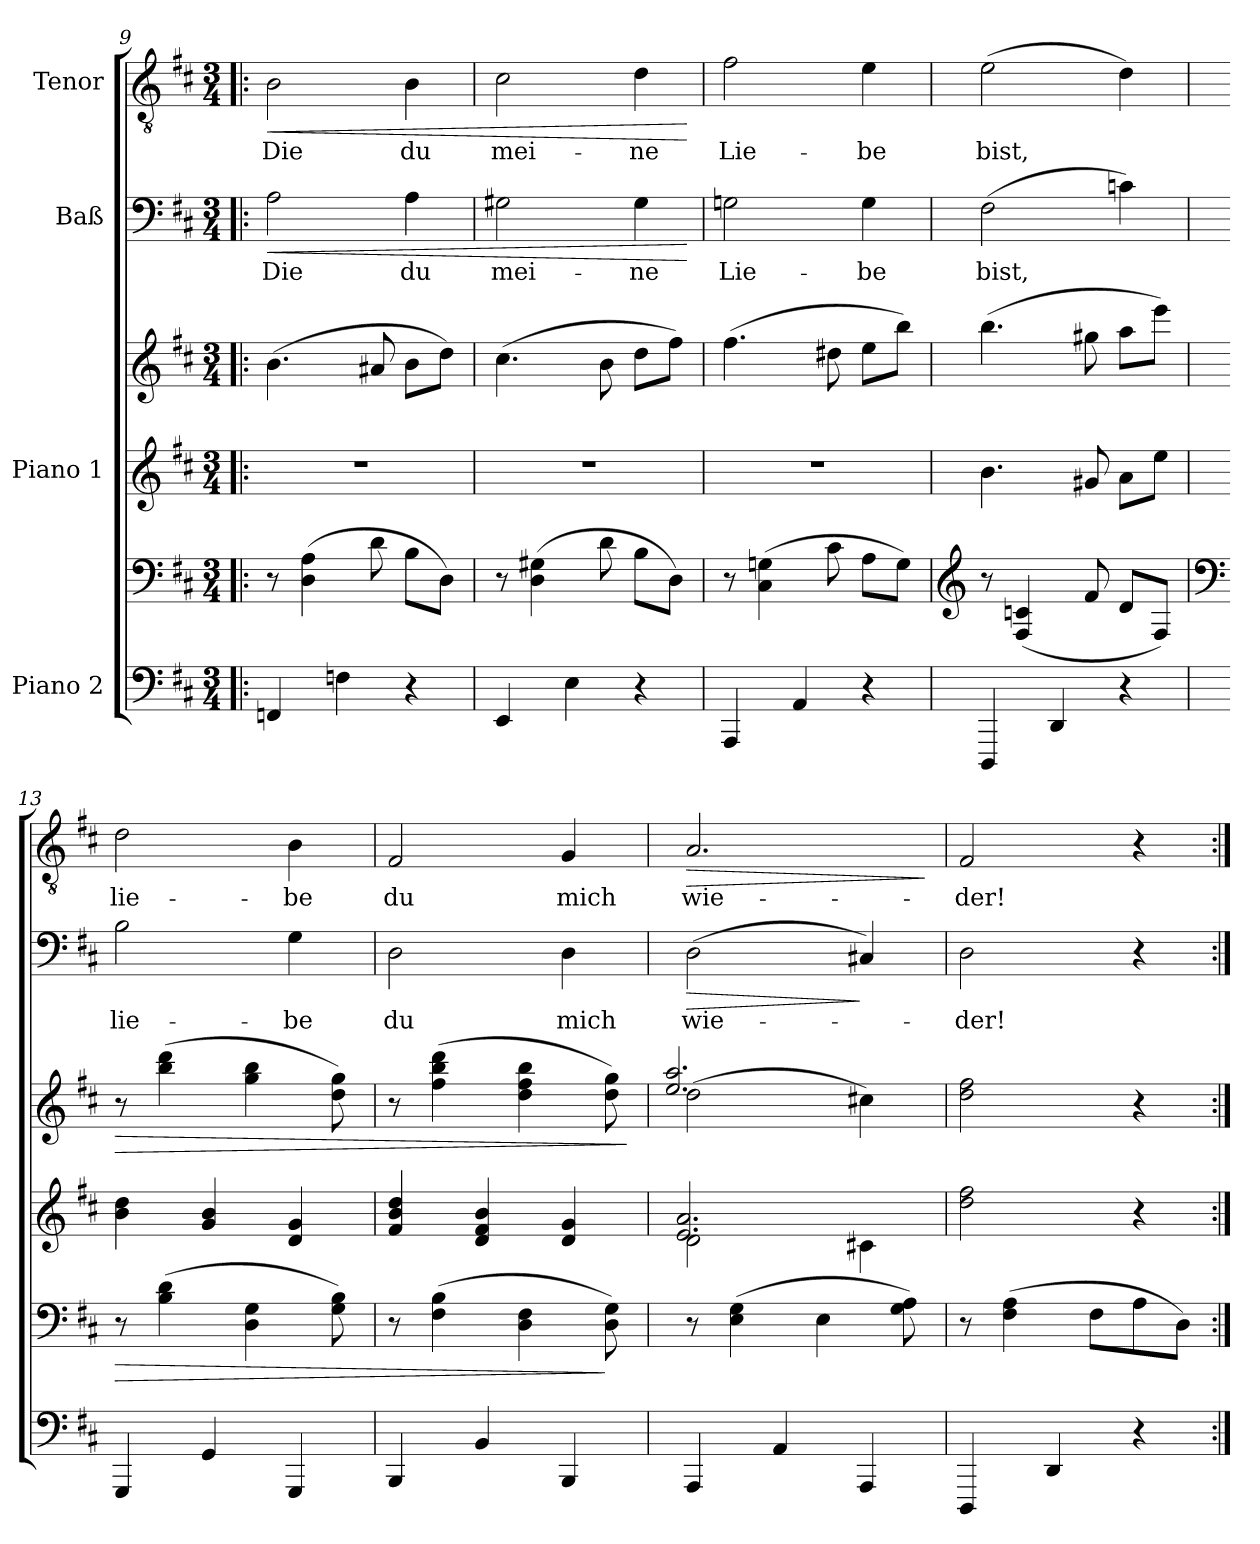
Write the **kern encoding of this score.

**kern	**kern	**dynam	**kern	**kern	**dynam	**kern	**text	**dynam	**kern	**text	**dynam
*part4	*part4	*part4	*part3	*part3	*part3	*part2	*part2	*part2	*part1	*part1	*part1
*staff6	*staff5	*staff5/6	*staff4	*staff3	*staff3/4	*staff2	*staff2	*staff2	*staff1	*staff1	*staff1
*I"Piano 2	*	*	*I"Piano 1	*	*	*I"Baß	*	*	*I"Tenor	*	*
!!LO:PB:g=z
*clefF4	*clefF4	*	*clefG2	*clefG2	*	*clefF4	*	*	*clefGv2	*	*
*k[f#c#]	*k[f#c#]	*	*k[f#c#]	*k[f#c#]	*	*k[f#c#]	*	*	*k[f#c#]	*	*
*D:	*D:	*	*D:	*D:	*	*D:	*	*	*D:	*	*
*M3/4	*M3/4	*	*M3/4	*M3/4	*	*M3/4	*	*	*M3/4	*	*
=9!|:	=9!|:	=9!|:	=9!|:	=9!|:	=9!|:	=9!|:	=9!|:	=9!|:	=9!|:	=9!|:	=9!|:
!	!	!	!	!	!	!	!	!LO:HP:b	!	!	!LO:HP:b
4FFn/	8r	.	2.r	(4.b\	.	2A\	Die	<	2B\	Die	<
.	(4D\ 4A\	.	.	.	.	.	.	.	.	.	.
4Fn\	.	.	.	.	.	.	.	.	.	.	.
.	8d\	.	.	8a#X/	.	.	.	.	.	.	.
4r	8B\L	.	.	8b\L	.	4A\	du	.	4B\	du	.
.	8D\J)	.	.	8dd\J)	.	.	.	.	.	.	.
=10	=10	=10	=10	=10	=10	=10	=10	=10	=10	=10	=10
4EE/	8r	.	2.r	(4.cc#\	.	2G#X\	mei-	.	2c#\	mei-	.
.	(4D\ 4G#X\	.	.	.	.	.	.	.	.	.	.
4E\	.	.	.	.	.	.	.	.	.	.	.
.	8d\	.	.	8b\	.	.	.	.	.	.	.
4r	8B\L	.	.	8dd\L	.	4G#\	-ne	.	4d\	-ne	.
.	8D\J)	.	.	8ff#\J)	.	.	.	.	.	.	.
.	.	.	.	.	.	.	.	[	.	.	[
=11	=11	=11	=11	=11	=11	=11	=11	=11	=11	=11	=11
4AAA/	8r	.	2.r	(4.ff#\	.	2Gn\	Lie-	.	2f#\	Lie-	.
.	(4C#\ 4Gn\	.	.	.	.	.	.	.	.	.	.
4AA/	.	.	.	.	.	.	.	.	.	.	.
.	8c#\	.	.	8dd#X\	.	.	.	.	.	.	.
4r	8A\L	.	.	8ee\L	.	4G\	-be	.	4e\	-be	.
.	8G\J)	.	.	8bb\J)	.	.	.	.	.	.	.
=12	=12	=12	=12	=12	=12	=12	=12	=12	=12	=12	=12
*	*clefG2	*	*	*	*	*	*	*	*	*	*
4DDD/	8r	.	4.b\	(4.bb\	.	(2F#\	bist,	.	(2e\	bist,	.
.	(4F#/ 4cn/	.	.	.	.	.	.	.	.	.	.
4DD/	.	.	.	.	.	.	.	.	.	.	.
.	8f#/	.	8g#X/	8gg#X\	.	.	.	.	.	.	.
4r	8d/L	.	8a\L	8aa\L	.	4cn\)	.	.	4d\)	.	.
.	8F#/J)	.	8ee\J	8eee\J)	.	.	.	.	.	.	.
!!LO:LB:g=z
=13	=13	=13	=13	=13	=13	=13	=13	=13	=13	=13	=13
*	*clefF4	*	*	*	*	*	*	*	*	*	*
!	!	!LO:HP:b	!	!	!LO:HP:b	!	!	!	!	!	!
4GGG/	8r	>	4b\ 4dd\	8r	>	2B\	lie-	.	2d\	lie-	.
.	(4B\ 4d\	.	.	(4bb\ 4ddd\	.	.	.	.	.	.	.
4GG/	.	.	4g/ 4b/	.	.	.	.	.	.	.	.
.	4D\ 4G\	.	.	4gg\ 4bb\	.	.	.	.	.	.	.
4GGG/	.	.	4d/ 4g/	.	.	4G\	-be	.	4B\	-be	.
.	8G\ 8B\)	.	.	8dd\ 8gg\)	.	.	.	.	.	.	.
=14	=14	=14	=14	=14	=14	=14	=14	=14	=14	=14	=14
4BBB/	8r	.	4f#/ 4b/ 4dd/	8r	.	2D\	du	.	2F#/	du	.
.	(4F#\ 4B\	.	.	(4ff#\ 4bb\ 4ddd\	.	.	.	.	.	.	.
4BB/	.	.	4d/ 4f#/ 4b/	.	.	.	.	.	.	.	.
.	4D\ 4F#\	.	.	4dd\ 4ff#\ 4bb\	.	.	.	.	.	.	.
4BBB/	.	.	4d/ 4g/	.	.	4D\	mich	.	4G/	mich	.
.	8D\ 8G\)	]	.	8dd\ 8gg\)	.	.	.	.	.	.	.
.	.	.	.	.	]	.	.	.	.	.	.
=15	=15	=15	=15	=15	=15	=15	=15	=15	=15	=15	=15
*	*	*	*^	*^	*	*	*	*	*	*	*
!	!	!	!	!	!	!	!	!	!	!LO:HP:b	!	!	!LO:HP:b
4AAA/	8r	.	2d\	2.e/ 2.a/	(2dd\	2.ee/ 2.aa/	.	(2D\	wie-	>	2.A/	wie-	>
.	(4E\ 4G\	.	.	.	.	.	.	.	.	.	.	.	.
4AA/	.	.	.	.	.	.	.	.	.	.	.	.	.
.	4E\	.	.	.	.	.	.	.	.	.	.	.	.
4AAA/	.	.	4c#X\	.	4cc#X\)	.	.	4C#X/)	.	]	.	.	.
.	8G\ 8A\)	.	.	.	.	.	.	.	.	.	.	.	.
*	*	*	*v	*v	*	*	*	*	*	*	*	*	*
*	*	*	*	*v	*v	*	*	*	*	*	*	*
.	.	.	.	.	.	.	.	.	.	.	]
=16	=16	=16	=16	=16	=16	=16	=16	=16	=16	=16	=16
4DDD/	8r	.	2dd\ 2ff#\	2dd\ 2ff#\	.	2D\	-der!	.	2F#/	-der!	.
.	(4F#\ 4A\	.	.	.	.	.	.	.	.	.	.
4DD/	.	.	.	.	.	.	.	.	.	.	.
.	8F#\L	.	.	.	.	.	.	.	.	.	.
4r	8A\	.	4r	4r	.	4r	.	.	4r	.	.
.	8D\J)	.	.	.	.	.	.	.	.	.	.
=:|!	=:|!	=:|!	=:|!	=:|!	=:|!	=:|!	=:|!	=:|!	=:|!	=:|!	=:|!
*-	*-	*-	*-	*-	*-	*-	*-	*-	*-	*-	*-
